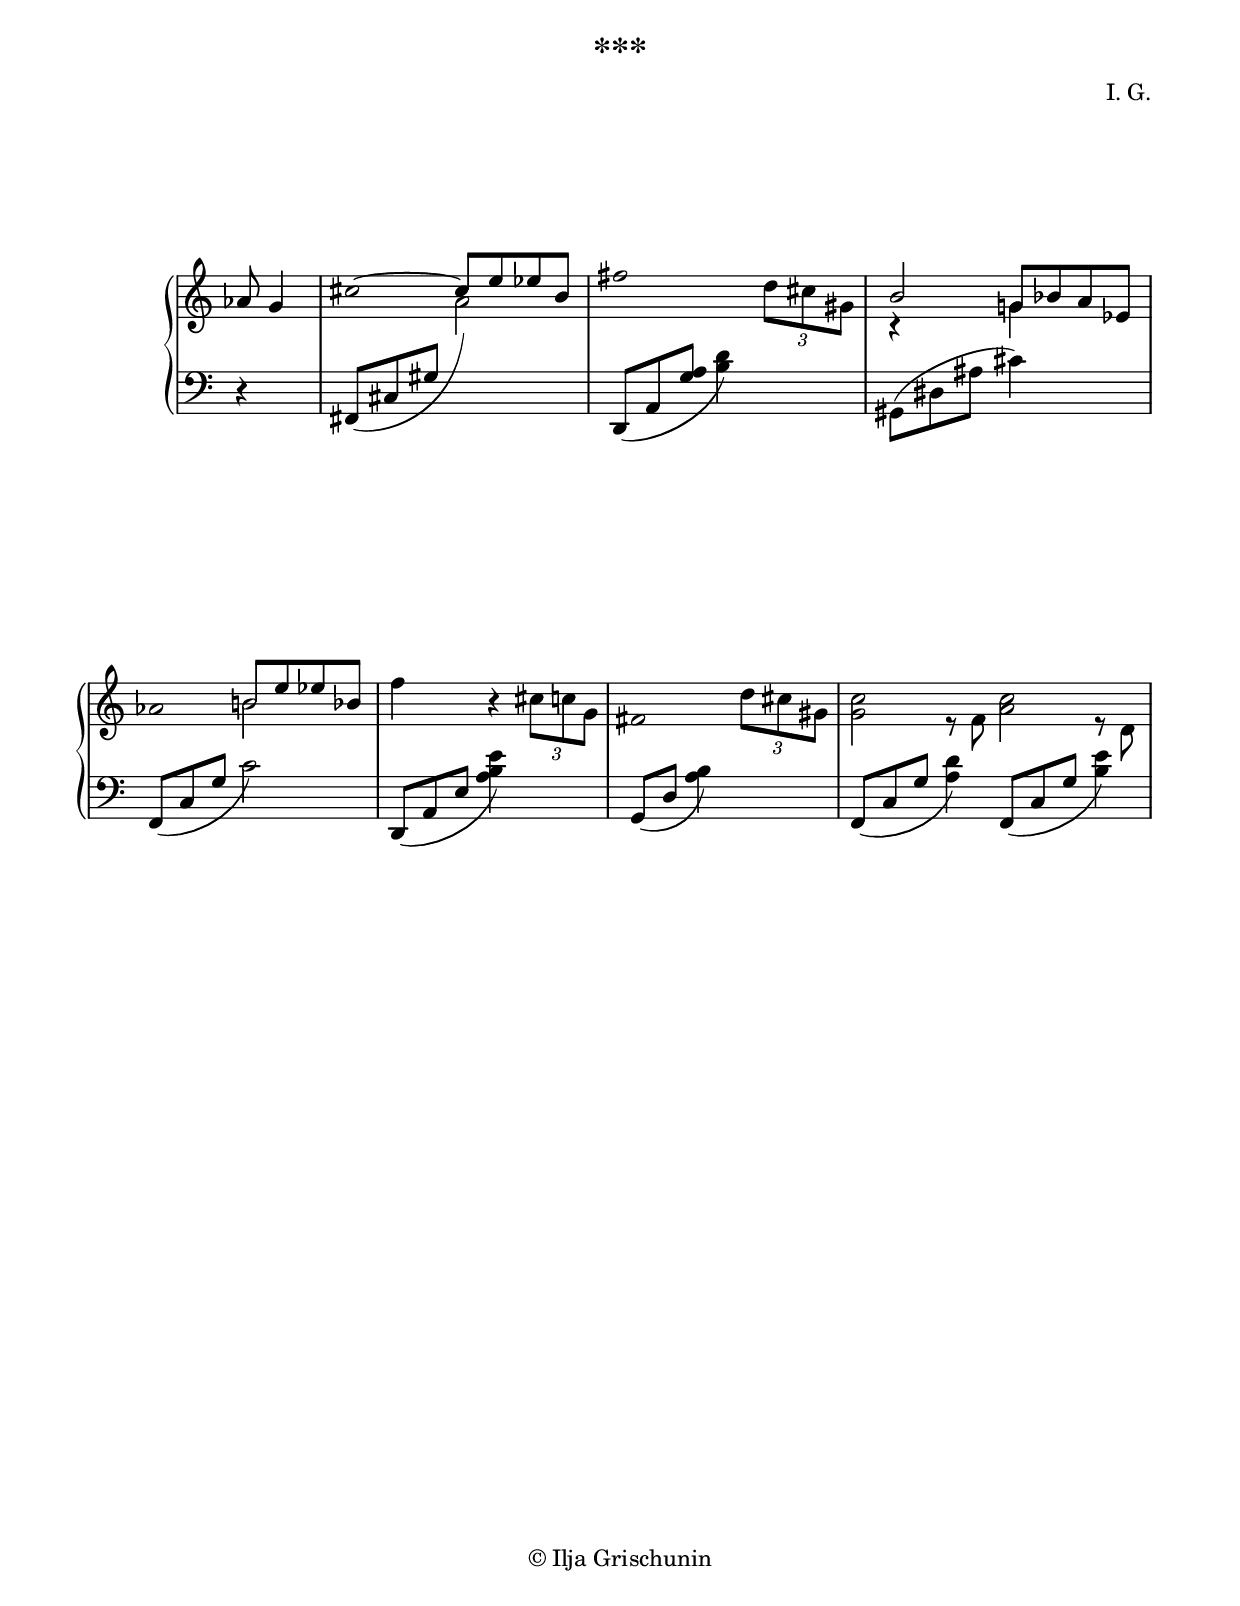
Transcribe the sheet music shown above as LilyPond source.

\version "2.19.15"
%\version "2.18.0"

\language "deutsch"

\header {
  title = "***"
  %meter = ""
  composer = "I. G."
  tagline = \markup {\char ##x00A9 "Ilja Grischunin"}
}

\paper {
  #(set-paper-size "a4")
  top-system-spacing #'basic-distance = #25
  top-markup-spacing #'basic-distance = #15
  markup-system-spacing #'basic-distance = #25
  system-system-spacing #'basic-distance = #30
  last-bottom-spacing #'basic-distance = #25
  left-margin = 15
  right-margin = 15
  %two-sided = ##t
  %inner-margin = 25
  %outer-margin = 15
}

\layout {
  \context {
    \PianoStaff
    \consists #Span_stem_engraver
  }
  \context {
    \Staff
    \remove "Time_signature_engraver"
    %\remove "Clef_engraver"
  }
  \context{
    \Score
    %\override StaffGrouper.staff-staff-spacing.basic-distance = #13
    \remove "Bar_number_engraver"
  }
}

%%%%%%%%% SCRIPTS %%%%%%%%%
pocoCr = #(make-music 'CrescendoEvent
            'span-type 'text
            'span-text "poco cresc.")
pocoDim = #(make-music 'CrescendoEvent
             'span-type 'text
             'span-text "poco dimin.")
top = \change Staff = "RH"
bot = \change Staff = "LH"

%%%%%%%%% INCLUDE %%%%%%%%%


%%%%%%%%%%% RH %%%%%%%%%%%%
rechts = \relative {
  \clef treble
  %\time 7/8
  %\compoundMeter #'((3 8) (2 4))
  \compoundMeter #'((3 4 8))
  \partial 4.
  as'8 g4
  \once \override Stem.stencil = ##f
  \override Dots.dot-count = #0
  \tweak #'duration-log #1
  cis4.~
  \stemUp
  cis8 e es h
  \mergeDifferentlyHeadedOn
  <<
    {
      \once \override Stem.stencil = ##f
      fis'2 s4.
      \override Dots.dot-count = #0
      \tweak #'duration-log #1
      h, g!8 b a es
      \once \override Stem.stencil = ##f
      \override Dots.dot-count = #0
      \tweak #'duration-log #1
      as4. h!8 e es b
    }
    \\
    {
      s4. s4 \tuplet 3/2 {d8 cis gis}
      r4 s8 g4 s
      s s8 h2
    }
  >>
  \stemDown
  f'4 s8 r4 \tuplet 3/2 {cis8 c g}
  \compoundMeter #'((2 4 8))
  <<
    {
      \once \override Stem.stencil = ##f
      \override Dots.dot-count = #0
      fis2.
      
    }
    \\
    {
      s2 \tuplet 3/2 {d'8 cis gis}
    }
  >>
  \compoundMeter #'((3 2 3 2 8))
  <<
    {
      \stemDown
      <g c>2 s8 <a c>2 s8
    }
    \\
    {
      s4. r8 f s4. r8 d
    }
  >>
}

%%%%%%%%%%% LH %%%%%%%%%%%%
links = \relative {
  \clef bass
  %\time 7/8
  \compoundMeter #'((3 4 8))
  \partial 4.
  r4 s8
  \shape #'((0 . 0) (0 . -.5) (.5 . -3) (.5 . 3)) Slur
  fis,8_( cis' gis'
  \stemDown
  \top a'2) \bot
  \stemNeutral
  \shape #'((0 . 0) (0 . -.5) (.5 . -2) (1 . 0)) Slur
  d,,,8_( a' <g' a> <h d>4) s
  gis,8( dis' ais' cis4) s
  \shape #'((0 . 0) (0 . -.5) (.5 . -2) (.9 . 0)) Slur
  f,,8_( c' g' c2)
  \shape #'((0 . 0) (0 . -.5) (.5 . -2) (1 . 0)) Slur
  d,,8_( a' e' <a h e>4) s
  \compoundMeter #'((2 4 8))
  \shape #'((0 . 0) (0 . -.5) (.5 . -2) (.9 . 0)) Slur
  g,8_( d' <a' h>4) s
  \compoundMeter #'((3 2 3 2 8))
  \shape #'((0 . 0) (0 . -.5) (.5 . -2) (.9 . -.2)) Slur
  f,8_( c' g' <a d>4)
  \shape #'((0 . 0) (0 . -.5) (.5 . -2) (.9 . -.2)) Slur
  f,8_( c' g' <h e>4)
}

%%%%%%%%%%%%D%%%%%%%%%%%%
dynamic = {
  \override DynamicTextSpanner.style = #'none
  \override Hairpin.to-barline = ##f

}

%%%%%%%%%%%%%%%%%%%%%%
\score {
  \new PianoStaff <<
    \new Staff = "RH" \rechts
    \new Dynamics = "DYN" \dynamic
    \new Staff = "LH" \links
  >>
}